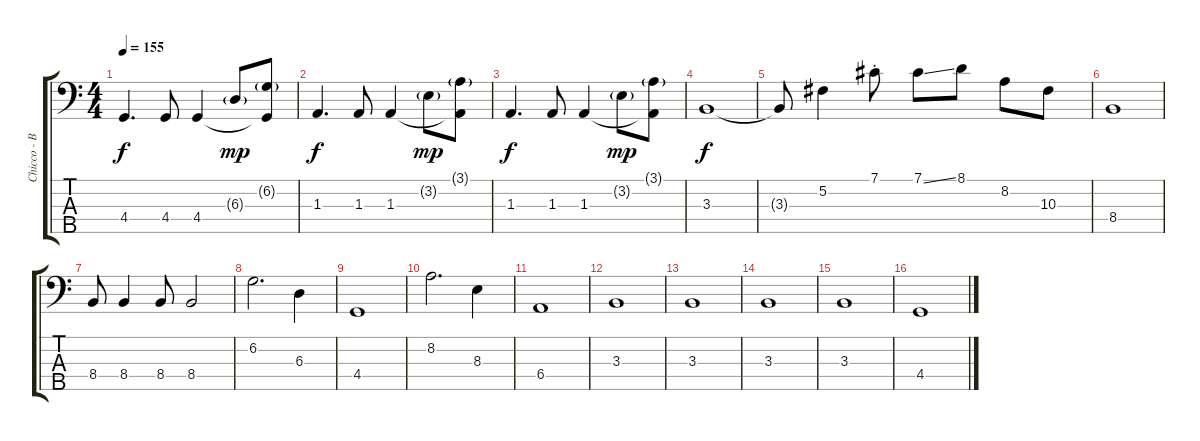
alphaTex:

\track ("Chicco - Bass" "Chicco - B") {instrument fretlessbass}
\staff {score tabs}
\tuning (Gb2 Db2 Ab1 Eb1 Bb0) {hide}
\ts (4 4)
\tempo 155
\clef f4
\ks c
4.4.4{d dy f} 4.4.8 4.4.4 6.3{g}.8{dy mp} (6.2{g} 4.4{t}).8 |
1.3.4{d dy f} 1.3.8 1.3.4 3.2{g}.8{dy mp} (3.1{g} 1.3{t}).8 |
1.3.4{d dy f} 1.3.8 1.3.4 3.2{g}.8{dy mp} (3.1{g} 1.3{t}).8 |
3.3.1{dy f} |
3.3{t}.8 5.2.4 7.1{st}.8 7.1{ss}.8 8.1.8 8.2.8 10.3.8 |
8.4.1 |
8.4.8 8.4.4 8.4.8 8.4.2 |
6.2.2{d} 6.3.4 |
4.4.1 |
8.2.2{d} 8.3.4 |
6.4.1 |
3.3.1 |
3.3.1 |
3.3.1 |
3.3.1 |
4.4.1
